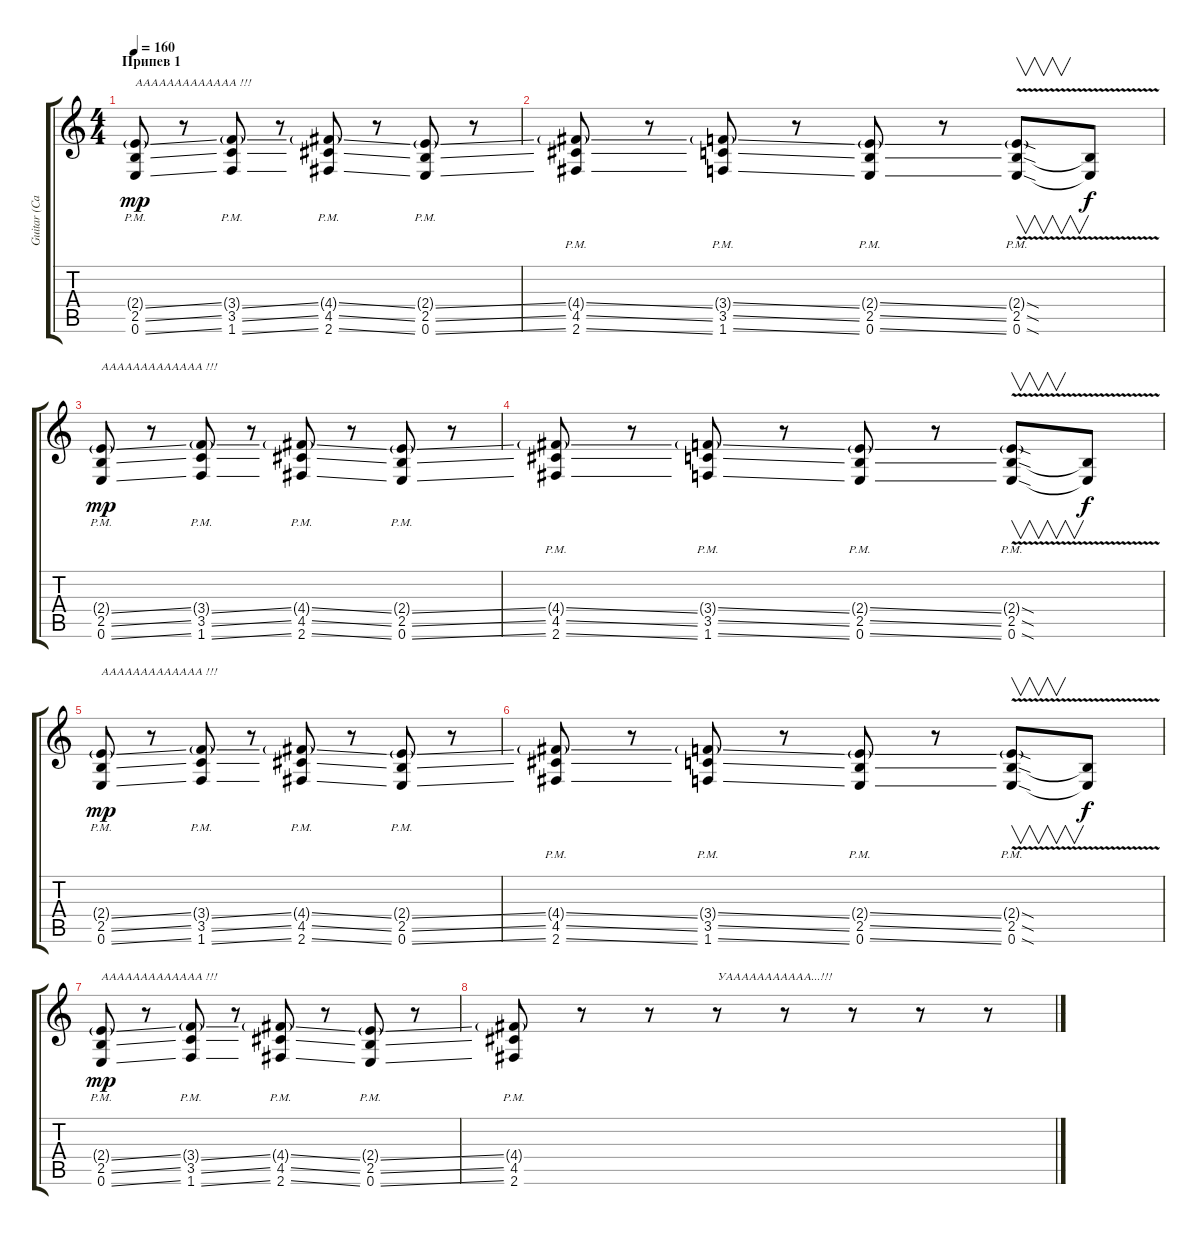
\track ("Guitar (Cаня)" "Guitar (Cа") {instrument distortionguitar}
\staff {score tabs}
\tuning (E4 B3 G3 D3 A2 E2) {hide}
\ts (4 4)
\section ("" "Припев 1")
\tempo 160
\clef g2
\ks c
(2.4{ss g} 2.5{ss pm} 0.6{ss pm}).8{txt "ААААААААААААА !!!" dy mp} r.8 (3.4{ss g} 3.5{ss pm} 1.6{ss pm}).8 r.8 (4.4{ss g} 4.5{ss pm} 2.6{ss pm}).8 r.8 (2.4{ss g} 2.5{ss pm} 0.6{ss pm}).8 r.8 |
(4.4{ss g} 4.5{ss pm} 2.6{ss pm}).8 r.8 (3.4{ss g} 3.5{ss pm} 1.6{ss pm}).8 r.8 (2.4{ss g} 2.5{ss pm} 0.6{ss pm}).8 r.8 (2.4{sod g} 2.5{v sod pm} 0.6{v sod pm}).8{v} (2.5{t} 0.6{t}).8{dy f} |
(2.4{ss g} 2.5{ss pm} 0.6{ss pm}).8{txt "ААААААААААААА !!!" dy mp} r.8 (3.4{ss g} 3.5{ss pm} 1.6{ss pm}).8 r.8 (4.4{ss g} 4.5{ss pm} 2.6{ss pm}).8 r.8 (2.4{ss g} 2.5{ss pm} 0.6{ss pm}).8 r.8 |
(4.4{ss g} 4.5{ss pm} 2.6{ss pm}).8 r.8 (3.4{ss g} 3.5{ss pm} 1.6{ss pm}).8 r.8 (2.4{ss g} 2.5{ss pm} 0.6{ss pm}).8 r.8 (2.4{sod g} 2.5{v sod pm} 0.6{v sod pm}).8{v} (2.5{t} 0.6{t}).8{dy f} |
(2.4{ss g} 2.5{ss pm} 0.6{ss pm}).8{txt "ААААААААААААА !!!" dy mp} r.8 (3.4{ss g} 3.5{ss pm} 1.6{ss pm}).8 r.8 (4.4{ss g} 4.5{ss pm} 2.6{ss pm}).8 r.8 (2.4{ss g} 2.5{ss pm} 0.6{ss pm}).8 r.8 |
(4.4{ss g} 4.5{ss pm} 2.6{ss pm}).8 r.8 (3.4{ss g} 3.5{ss pm} 1.6{ss pm}).8 r.8 (2.4{ss g} 2.5{ss pm} 0.6{ss pm}).8 r.8 (2.4{sod g} 2.5{v sod pm} 0.6{v sod pm}).8{v} (2.5{t} 0.6{t}).8{dy f} |
(2.4{ss g} 2.5{ss pm} 0.6{ss pm}).8{txt "ААААААААААААА !!!" dy mp} r.8 (3.4{ss g} 3.5{ss pm} 1.6{ss pm}).8 r.8 (4.4{ss g} 4.5{ss pm} 2.6{ss pm}).8 r.8 (2.4{ss g} 2.5{ss pm} 0.6{ss pm}).8 r.8 |
(4.4{g} 4.5{pm} 2.6{pm}).8 r.8 r.8 r.8{txt "УААААААААААА...!!!"} r.8 r.8 r.8 r.8
